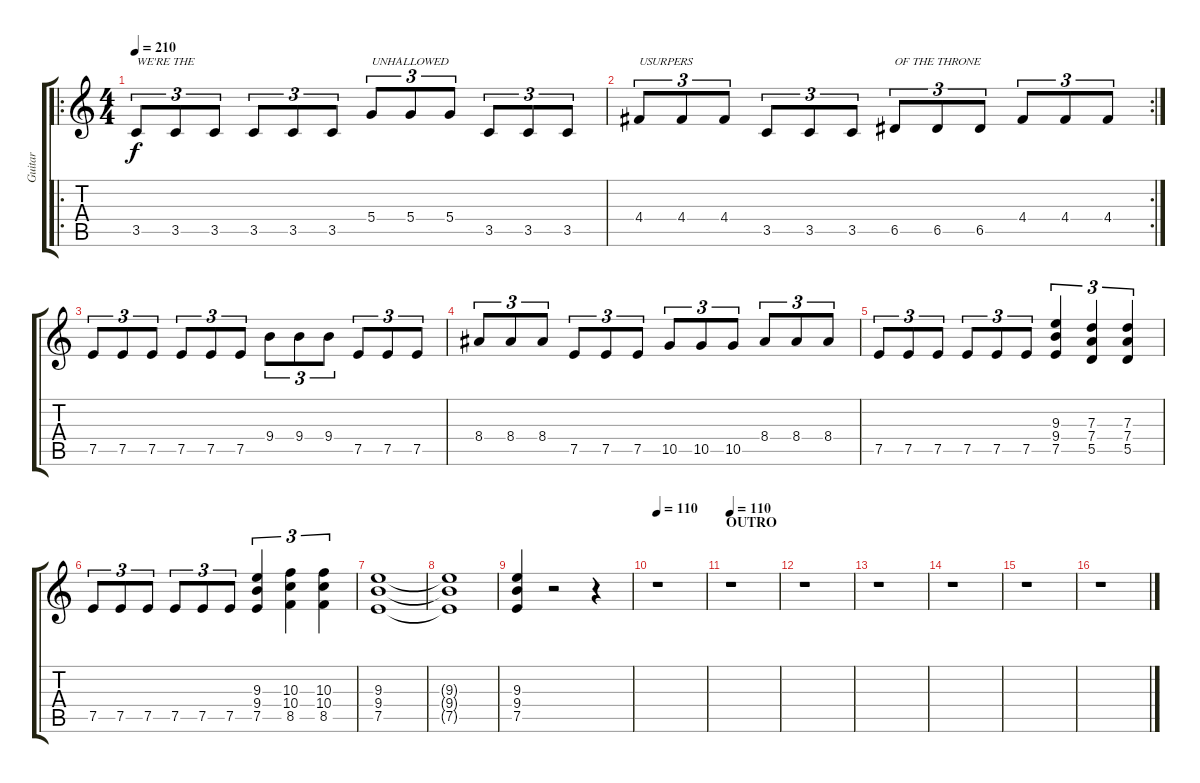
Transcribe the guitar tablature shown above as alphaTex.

\track ("Guitar" "Guitar") {instrument distortionguitar}
\staff {score tabs}
\tuning (E4 B3 G3 D3 A2 E2) {hide}
\ro
\ts (4 4)
\tempo 210
\clef g2
\ks c
3.5.8{tu (3 2) txt "WE'RE THE " dy f} 3.5.8{tu (3 2)} 3.5.8{tu (3 2)} 3.5.8{tu (3 2)} 3.5.8{tu (3 2)} 3.5.8{tu (3 2)} 5.4.8{tu (3 2) txt "UNHALLOWED"} 5.4.8{tu (3 2)} 5.4.8{tu (3 2)} 3.5.8{tu (3 2)} 3.5.8{tu (3 2)} 3.5.8{tu (3 2)} |
\rc 2
4.4.8{tu (3 2) txt "USURPERS"} 4.4.8{tu (3 2)} 4.4.8{tu (3 2)} 3.5.8{tu (3 2)} 3.5.8{tu (3 2)} 3.5.8{tu (3 2)} 6.5.8{tu (3 2) txt "OF THE THRONE"} 6.5.8{tu (3 2)} 6.5.8{tu (3 2)} 4.4.8{tu (3 2)} 4.4.8{tu (3 2)} 4.4.8{tu (3 2)} |
7.5.8{tu (3 2)} 7.5.8{tu (3 2)} 7.5.8{tu (3 2)} 7.5.8{tu (3 2)} 7.5.8{tu (3 2)} 7.5.8{tu (3 2)} 9.4.8{tu (3 2)} 9.4.8{tu (3 2)} 9.4.8{tu (3 2)} 7.5.8{tu (3 2)} 7.5.8{tu (3 2)} 7.5.8{tu (3 2)} |
8.4.8{tu (3 2)} 8.4.8{tu (3 2)} 8.4.8{tu (3 2)} 7.5.8{tu (3 2)} 7.5.8{tu (3 2)} 7.5.8{tu (3 2)} 10.5.8{tu (3 2)} 10.5.8{tu (3 2)} 10.5.8{tu (3 2)} 8.4.8{tu (3 2)} 8.4.8{tu (3 2)} 8.4.8{tu (3 2)} |
7.5.8{tu (3 2)} 7.5.8{tu (3 2)} 7.5.8{tu (3 2)} 7.5.8{tu (3 2)} 7.5.8{tu (3 2)} 7.5.8{tu (3 2)} (9.3 9.4 7.5).4{tu (3 2)} (7.3 7.4 5.5).4{tu (3 2)} (7.3 7.4 5.5).4{tu (3 2)} |
7.5.8{tu (3 2)} 7.5.8{tu (3 2)} 7.5.8{tu (3 2)} 7.5.8{tu (3 2)} 7.5.8{tu (3 2)} 7.5.8{tu (3 2)} (9.3 9.4 7.5).4{tu (3 2)} (10.3 10.4 8.5).4{tu (3 2)} (10.3 10.4 8.5).4{tu (3 2)} |
(9.3 9.4 7.5).1 |
(9.3{t} 9.4{t} 7.5{t}).1 |
(9.3 9.4 7.5).4 r.2 r.4 |
\tempo 110
r.1 |
\section ("" "OUTRO")
\tempo 110
r.1 |
r.1 |
r.1 |
r.1 |
r.1 |
r.1
